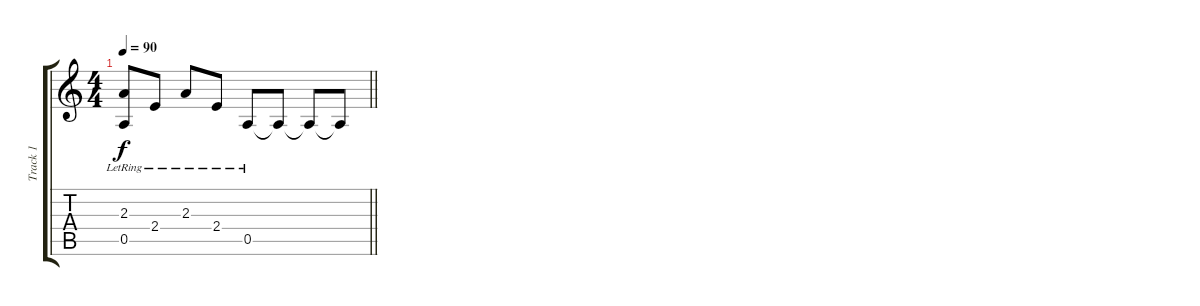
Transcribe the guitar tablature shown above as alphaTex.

\track ("Track 1" "Track 1") {instrument acousticguitarsteel}
\staff {score tabs}
\tuning (E4 B3 G3 D3 A2 E2) {hide}
\ts (4 4)
\tempo 90
\clef g2
\barLineRight lightlight
\ks c
(2.3{lr} 0.5{lr}).8{dy f} 2.4{lr}.8 2.3{lr}.8 2.4{lr}.8 0.5{lr}.8 0.5{t}.8 0.5{t}.8 0.5{t}.8
